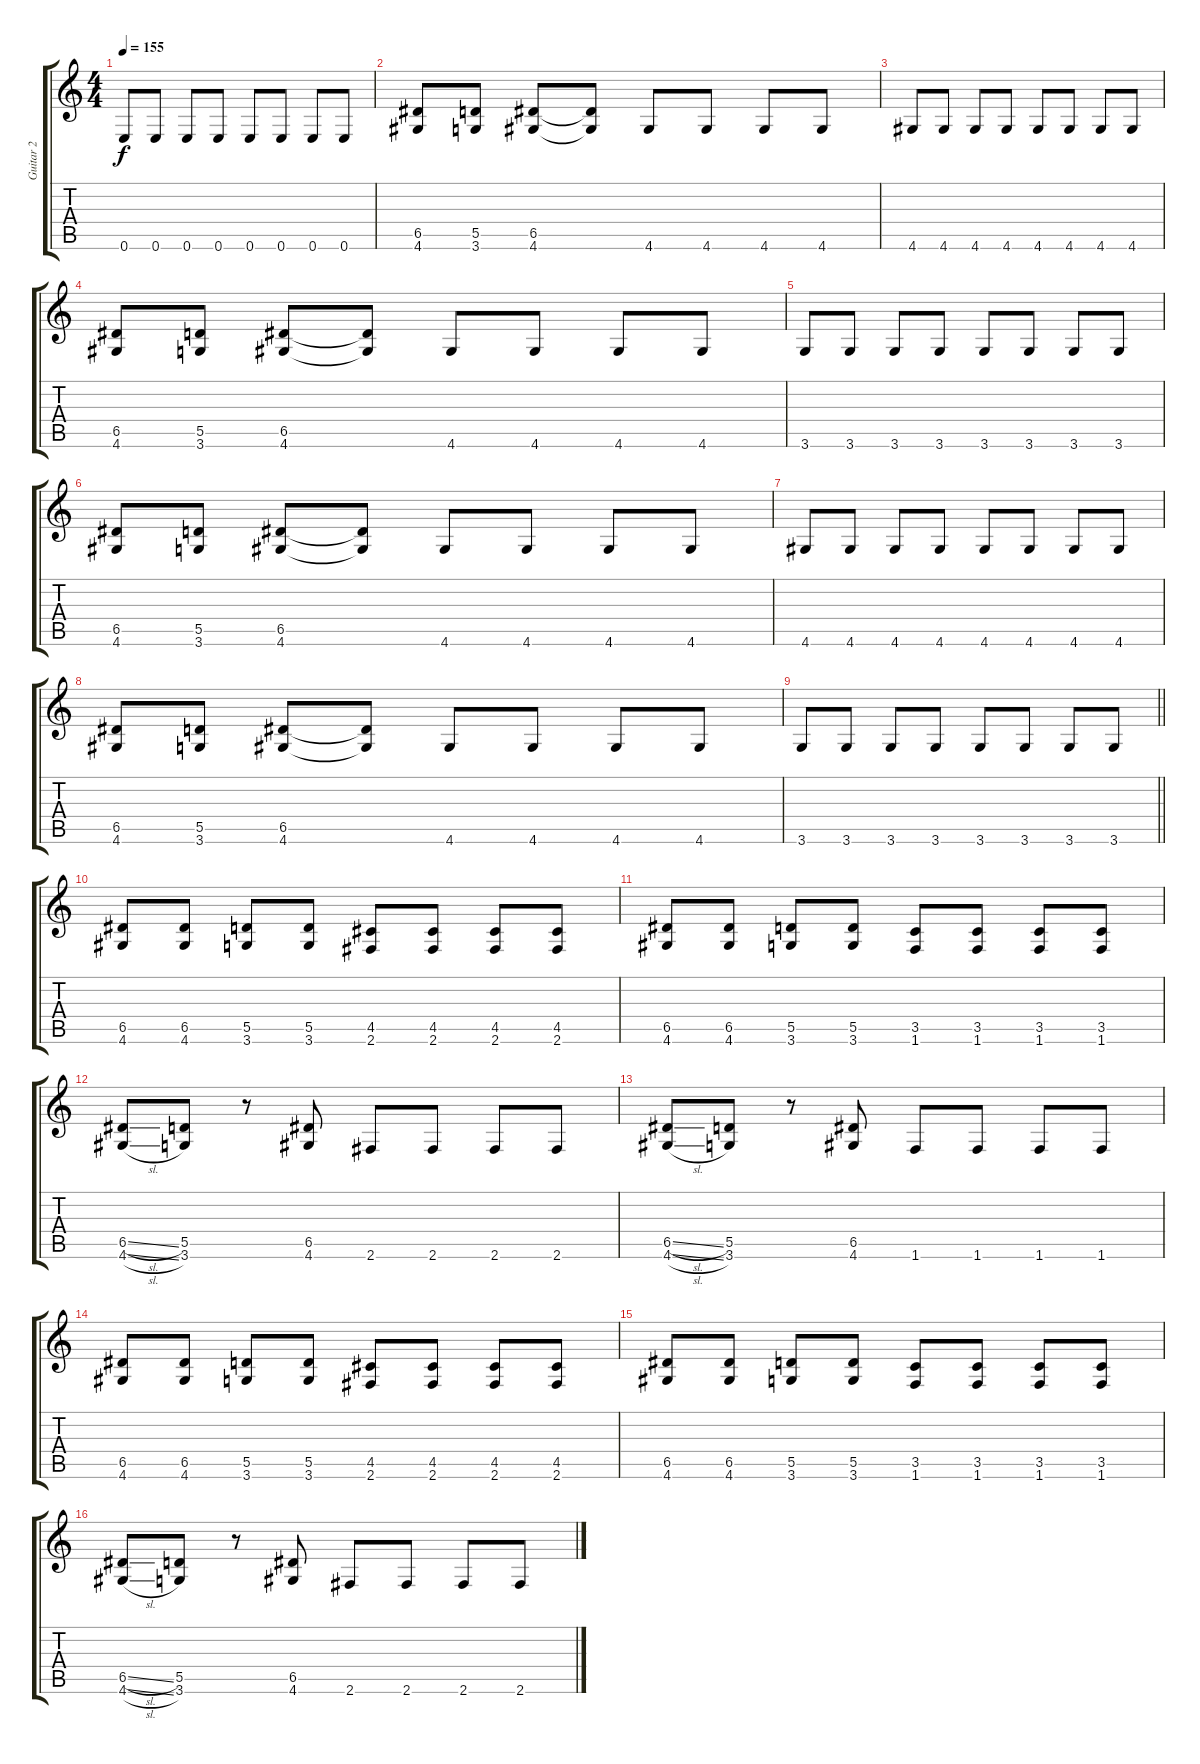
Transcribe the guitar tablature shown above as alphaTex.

\track ("Guitar 2" "Guitar 2") {instrument overdrivenguitar}
\staff {score tabs}
\tuning (E4 B3 G3 D3 A2 E2) {hide}
\ts (4 4)
\tempo 155
\clef g2
\ks c
0.6.8{dy f} 0.6.8 0.6.8 0.6.8 0.6.8 0.6.8 0.6.8 0.6.8 |
(6.5 4.6).8 (5.5 3.6).8 (6.5 4.6).8 (6.5{t} 4.6{t}).8 4.6.8 4.6.8 4.6.8 4.6.8 |
4.6.8 4.6.8 4.6.8 4.6.8 4.6.8 4.6.8 4.6.8 4.6.8 |
(6.5 4.6).8 (5.5 3.6).8 (6.5 4.6).8 (6.5{t} 4.6{t}).8 4.6.8 4.6.8 4.6.8 4.6.8 |
3.6.8 3.6.8 3.6.8 3.6.8 3.6.8 3.6.8 3.6.8 3.6.8 |
(6.5 4.6).8 (5.5 3.6).8 (6.5 4.6).8 (6.5{t} 4.6{t}).8 4.6.8 4.6.8 4.6.8 4.6.8 |
4.6.8 4.6.8 4.6.8 4.6.8 4.6.8 4.6.8 4.6.8 4.6.8 |
(6.5 4.6).8 (5.5 3.6).8 (6.5 4.6).8 (6.5{t} 4.6{t}).8 4.6.8 4.6.8 4.6.8 4.6.8 |
\barLineRight lightlight
3.6.8 3.6.8 3.6.8 3.6.8 3.6.8 3.6.8 3.6.8 3.6.8 |
(6.5 4.6).8 (6.5 4.6).8 (5.5 3.6).8 (5.5 3.6).8 (4.5 2.6).8 (4.5 2.6).8 (4.5 2.6).8 (4.5 2.6).8 |
(6.5 4.6).8 (6.5 4.6).8 (5.5 3.6).8 (5.5 3.6).8 (3.5 1.6).8 (3.5 1.6).8 (3.5 1.6).8 (3.5 1.6).8 |
(6.5{sl} 4.6{sl}).8 (5.5 3.6).8 r.8 (6.5 4.6).8 2.6.8 2.6.8 2.6.8 2.6.8 |
(6.5{sl} 4.6{sl}).8 (5.5 3.6).8 r.8 (6.5 4.6).8 1.6.8 1.6.8 1.6.8 1.6.8 |
(6.5 4.6).8 (6.5 4.6).8 (5.5 3.6).8 (5.5 3.6).8 (4.5 2.6).8 (4.5 2.6).8 (4.5 2.6).8 (4.5 2.6).8 |
(6.5 4.6).8 (6.5 4.6).8 (5.5 3.6).8 (5.5 3.6).8 (3.5 1.6).8 (3.5 1.6).8 (3.5 1.6).8 (3.5 1.6).8 |
(6.5{sl} 4.6{sl}).8 (5.5 3.6).8 r.8 (6.5 4.6).8 2.6.8 2.6.8 2.6.8 2.6.8
